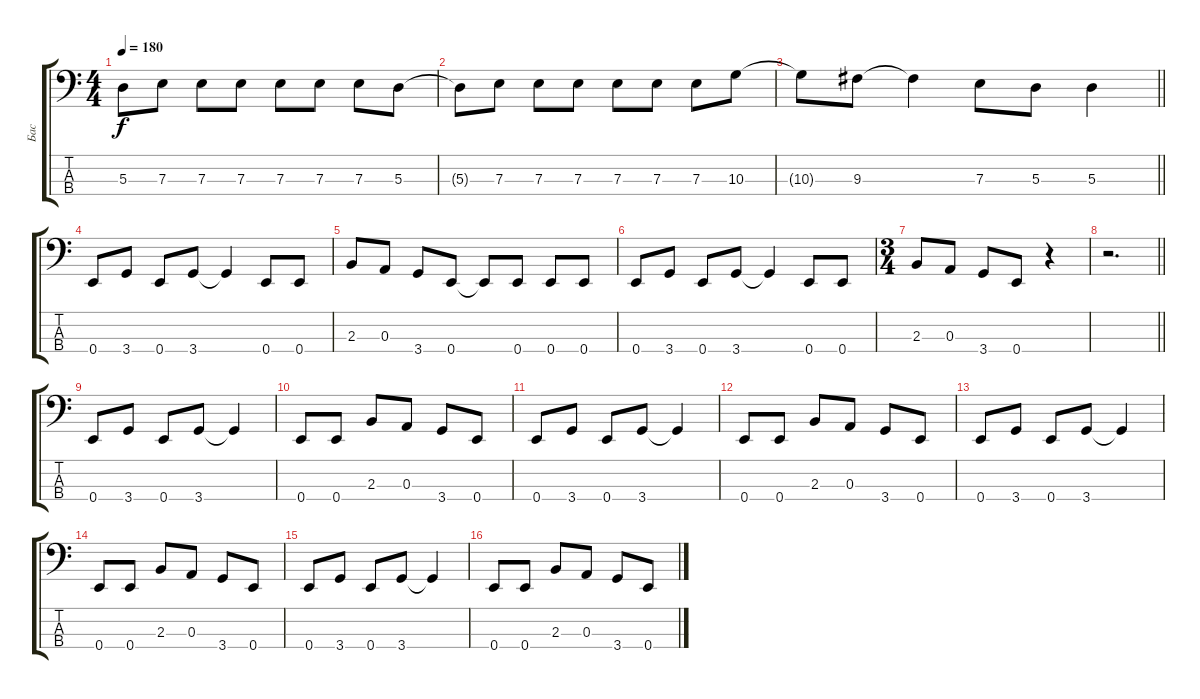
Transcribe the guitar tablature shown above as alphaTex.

\track ("Бас" "Бас") {instrument electricbassfinger}
\staff {score tabs}
\tuning (G2 D2 A1 E1) {hide}
\ts (4 4)
\tempo 180
\clef f4
\ks c
5.3{t}.8{dy f} 7.3.8 7.3.8 7.3.8 7.3.8 7.3.8 7.3.8 5.3.8 |
5.3{t}.8 7.3.8 7.3.8 7.3.8 7.3.8 7.3.8 7.3.8 10.3.8 |
\barLineRight lightlight
10.3{t}.8 9.3.8 9.3{t}.4 7.3.8 5.3.8 5.3.4 |
0.4.8 3.4.8 0.4.8 3.4.8 3.4{t}.4 0.4.8 0.4.8 |
2.3.8 0.3.8 3.4.8 0.4.8 0.4{t}.8 0.4.8 0.4.8 0.4.8 |
0.4.8 3.4.8 0.4.8 3.4.8 3.4{t}.4 0.4.8 0.4.8 |
\ts (3 4)
2.3.8 0.3.8 3.4.8 0.4.8 r.4 |
\barLineRight lightlight
r.2{d} |
0.4.8 3.4.8 0.4.8 3.4.8 3.4{t}.4 |
0.4.8 0.4.8 2.3.8 0.3.8 3.4.8 0.4.8 |
0.4.8 3.4.8 0.4.8 3.4.8 3.4{t}.4 |
0.4.8 0.4.8 2.3.8 0.3.8 3.4.8 0.4.8 |
0.4.8 3.4.8 0.4.8 3.4.8 3.4{t}.4 |
0.4.8 0.4.8 2.3.8 0.3.8 3.4.8 0.4.8 |
0.4.8 3.4.8 0.4.8 3.4.8 3.4{t}.4 |
0.4.8 0.4.8 2.3.8 0.3.8 3.4.8 0.4.8
